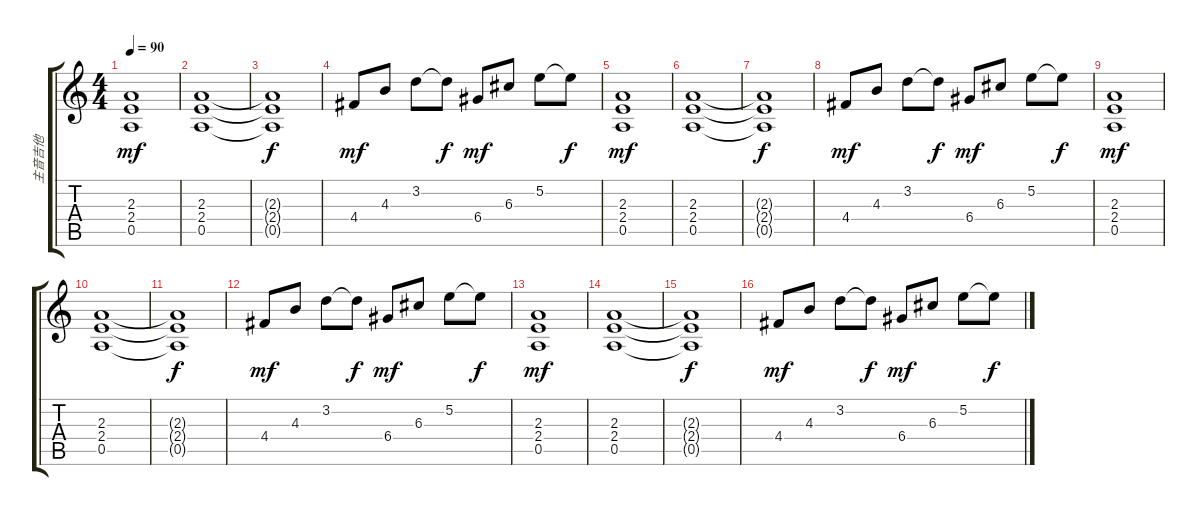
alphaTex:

\track ("主音吉他" "主音吉他") {instrument overdrivenguitar}
\staff {score tabs}
\tuning (E4 B3 G3 D3 A2 E2) {hide}
\ts (4 4)
\tempo 90
\clef g2
\ks c
(2.3 2.4 0.5).1{dy mf} |
(2.3 2.4 0.5).1 |
(2.3{t} 2.4{t} 0.5{t}).1{dy f} |
4.4.8{dy mf} 4.3.8 3.2.8 3.2{t}.8{dy f} 6.4.8{dy mf} 6.3.8 5.2.8 5.2{t}.8{dy f} |
(2.3 2.4 0.5).1{dy mf} |
(2.3 2.4 0.5).1 |
(2.3{t} 2.4{t} 0.5{t}).1{dy f} |
4.4.8{dy mf} 4.3.8 3.2.8 3.2{t}.8{dy f} 6.4.8{dy mf} 6.3.8 5.2.8 5.2{t}.8{dy f} |
(2.3 2.4 0.5).1{dy mf} |
(2.3 2.4 0.5).1 |
(2.3{t} 2.4{t} 0.5{t}).1{dy f} |
4.4.8{dy mf} 4.3.8 3.2.8 3.2{t}.8{dy f} 6.4.8{dy mf} 6.3.8 5.2.8 5.2{t}.8{dy f} |
(2.3 2.4 0.5).1{dy mf} |
(2.3 2.4 0.5).1 |
(2.3{t} 2.4{t} 0.5{t}).1{dy f} |
4.4.8{dy mf} 4.3.8 3.2.8 3.2{t}.8{dy f} 6.4.8{dy mf} 6.3.8 5.2.8 5.2{t}.8{dy f}
